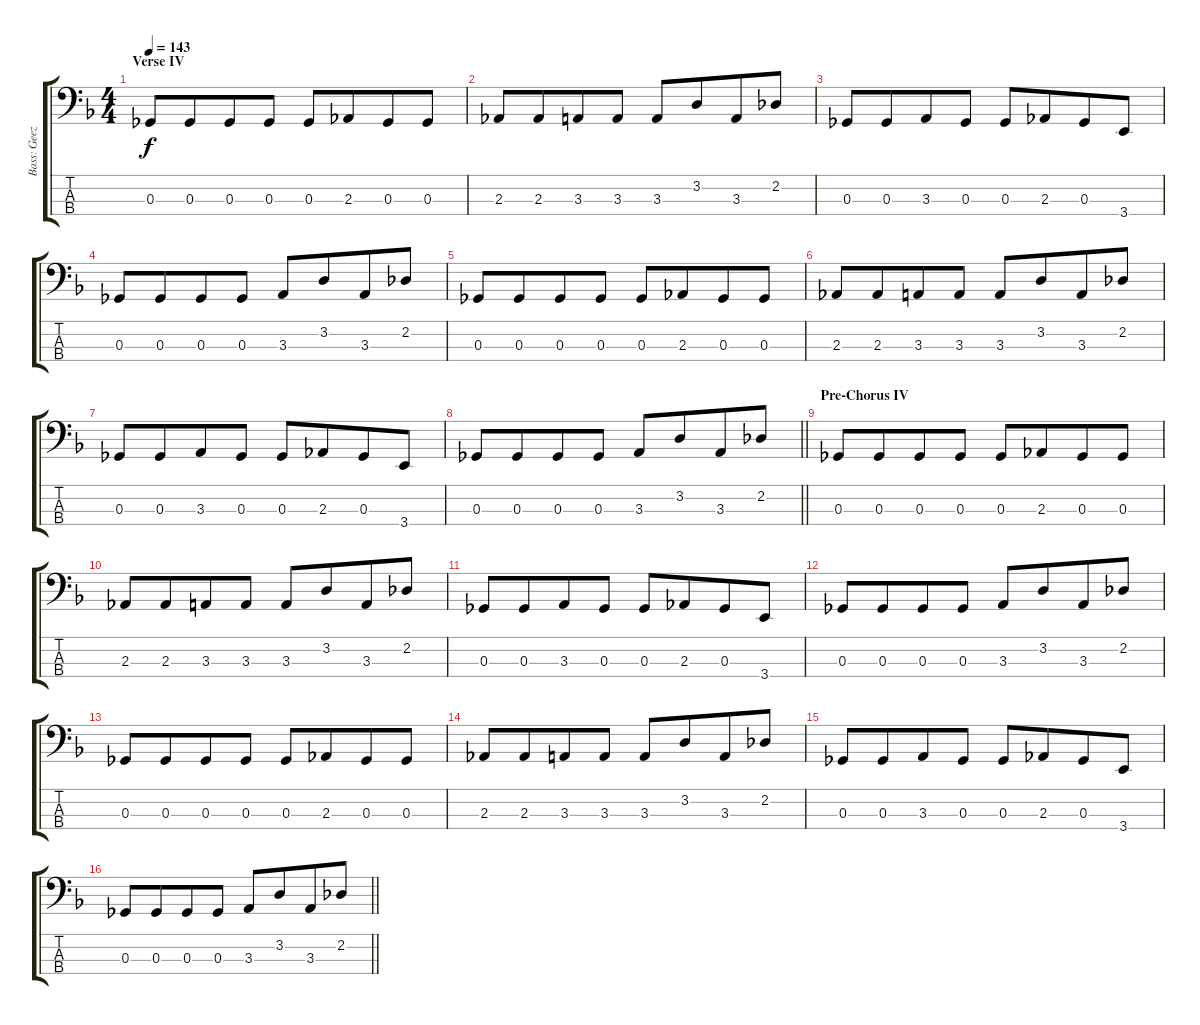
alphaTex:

\track ("Bass: Geezer" "Bass: Geez") {instrument electricbassfinger}
\staff {score tabs}
\tuning (E2 B1 Gb1 Db1) {hide}
\ts (4 4)
\section ("" "Verse IV")
\tempo 143
\clef f4
\ks f
0.3.8{dy f} 0.3.8{beam merge} 0.3.8 0.3.8 0.3.8 2.3.8{beam merge} 0.3.8 0.3.8 |
2.3.8 2.3.8{beam merge} 3.3.8 3.3.8 3.3.8 3.2.8{beam merge} 3.3.8 2.2.8 |
0.3.8 0.3.8{beam merge} 3.3.8 0.3.8 0.3.8 2.3.8{beam merge} 0.3.8 3.4.8 |
0.3.8 0.3.8{beam merge} 0.3.8 0.3.8 3.3.8 3.2.8{beam merge} 3.3.8 2.2.8 |
0.3.8 0.3.8{beam merge} 0.3.8 0.3.8 0.3.8 2.3.8{beam merge} 0.3.8 0.3.8 |
2.3.8 2.3.8{beam merge} 3.3.8 3.3.8 3.3.8 3.2.8{beam merge} 3.3.8 2.2.8 |
0.3.8 0.3.8{beam merge} 3.3.8 0.3.8 0.3.8 2.3.8{beam merge} 0.3.8 3.4.8 |
\barLineRight lightlight
0.3.8 0.3.8{beam merge} 0.3.8 0.3.8 3.3.8 3.2.8{beam merge} 3.3.8 2.2.8 |
\section ("" "Pre-Chorus IV")
0.3.8 0.3.8{beam merge} 0.3.8 0.3.8 0.3.8 2.3.8{beam merge} 0.3.8 0.3.8 |
2.3.8 2.3.8{beam merge} 3.3.8 3.3.8 3.3.8 3.2.8{beam merge} 3.3.8 2.2.8 |
0.3.8 0.3.8{beam merge} 3.3.8 0.3.8 0.3.8 2.3.8{beam merge} 0.3.8 3.4.8 |
0.3.8 0.3.8{beam merge} 0.3.8 0.3.8 3.3.8 3.2.8{beam merge} 3.3.8 2.2.8 |
0.3.8 0.3.8{beam merge} 0.3.8 0.3.8 0.3.8 2.3.8{beam merge} 0.3.8 0.3.8 |
2.3.8 2.3.8{beam merge} 3.3.8 3.3.8 3.3.8 3.2.8{beam merge} 3.3.8 2.2.8 |
0.3.8 0.3.8{beam merge} 3.3.8 0.3.8 0.3.8 2.3.8{beam merge} 0.3.8 3.4.8 |
\barLineRight lightlight
0.3.8 0.3.8{beam merge} 0.3.8 0.3.8 3.3.8 3.2.8{beam merge} 3.3.8 2.2.8
